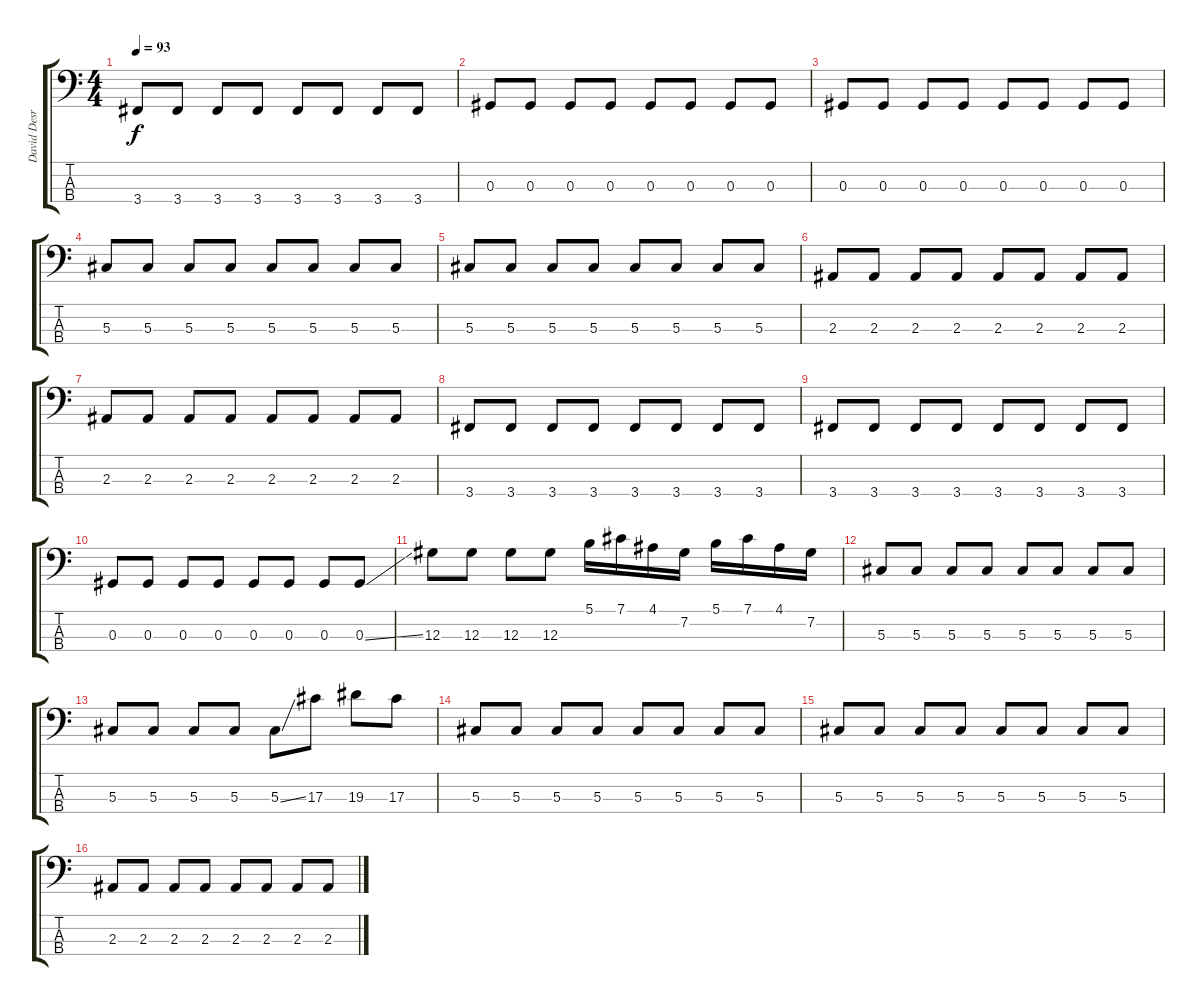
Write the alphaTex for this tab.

\track ("David Desrosiers" "David Desr") {instrument electricbasspick}
\staff {score tabs}
\tuning (Gb2 Db2 Ab1 Eb1) {hide}
\ts (4 4)
\tempo 93
\clef f4
\ks c
3.4.8{dy f} 3.4.8 3.4.8 3.4.8 3.4.8 3.4.8 3.4.8 3.4.8 |
0.3.8 0.3.8 0.3.8 0.3.8 0.3.8 0.3.8 0.3.8 0.3.8 |
0.3.8 0.3.8 0.3.8 0.3.8 0.3.8 0.3.8 0.3.8 0.3.8 |
5.3.8 5.3.8 5.3.8 5.3.8 5.3.8 5.3.8 5.3.8 5.3.8 |
5.3.8 5.3.8 5.3.8 5.3.8 5.3.8 5.3.8 5.3.8 5.3.8 |
2.3.8 2.3.8 2.3.8 2.3.8 2.3.8 2.3.8 2.3.8 2.3.8 |
2.3.8 2.3.8 2.3.8 2.3.8 2.3.8 2.3.8 2.3.8 2.3.8 |
3.4.8 3.4.8 3.4.8 3.4.8 3.4.8 3.4.8 3.4.8 3.4.8 |
3.4.8 3.4.8 3.4.8 3.4.8 3.4.8 3.4.8 3.4.8 3.4.8 |
0.3.8 0.3.8 0.3.8 0.3.8 0.3.8 0.3.8 0.3.8 0.3{ss}.8 |
12.3.8 12.3.8 12.3.8 12.3.8 5.1.16 7.1.16 4.1.16 7.2.16 5.1.16 7.1.16 4.1.16 7.2.16 |
5.3.8 5.3.8 5.3.8 5.3.8 5.3.8 5.3.8 5.3.8 5.3.8 |
5.3.8 5.3.8 5.3.8 5.3.8 5.3{ss}.8 17.3.8 19.3.8 17.3.8 |
5.3.8 5.3.8 5.3.8 5.3.8 5.3.8 5.3.8 5.3.8 5.3.8 |
5.3.8 5.3.8 5.3.8 5.3.8 5.3.8 5.3.8 5.3.8 5.3.8 |
2.3.8 2.3.8 2.3.8 2.3.8 2.3.8 2.3.8 2.3.8 2.3.8
